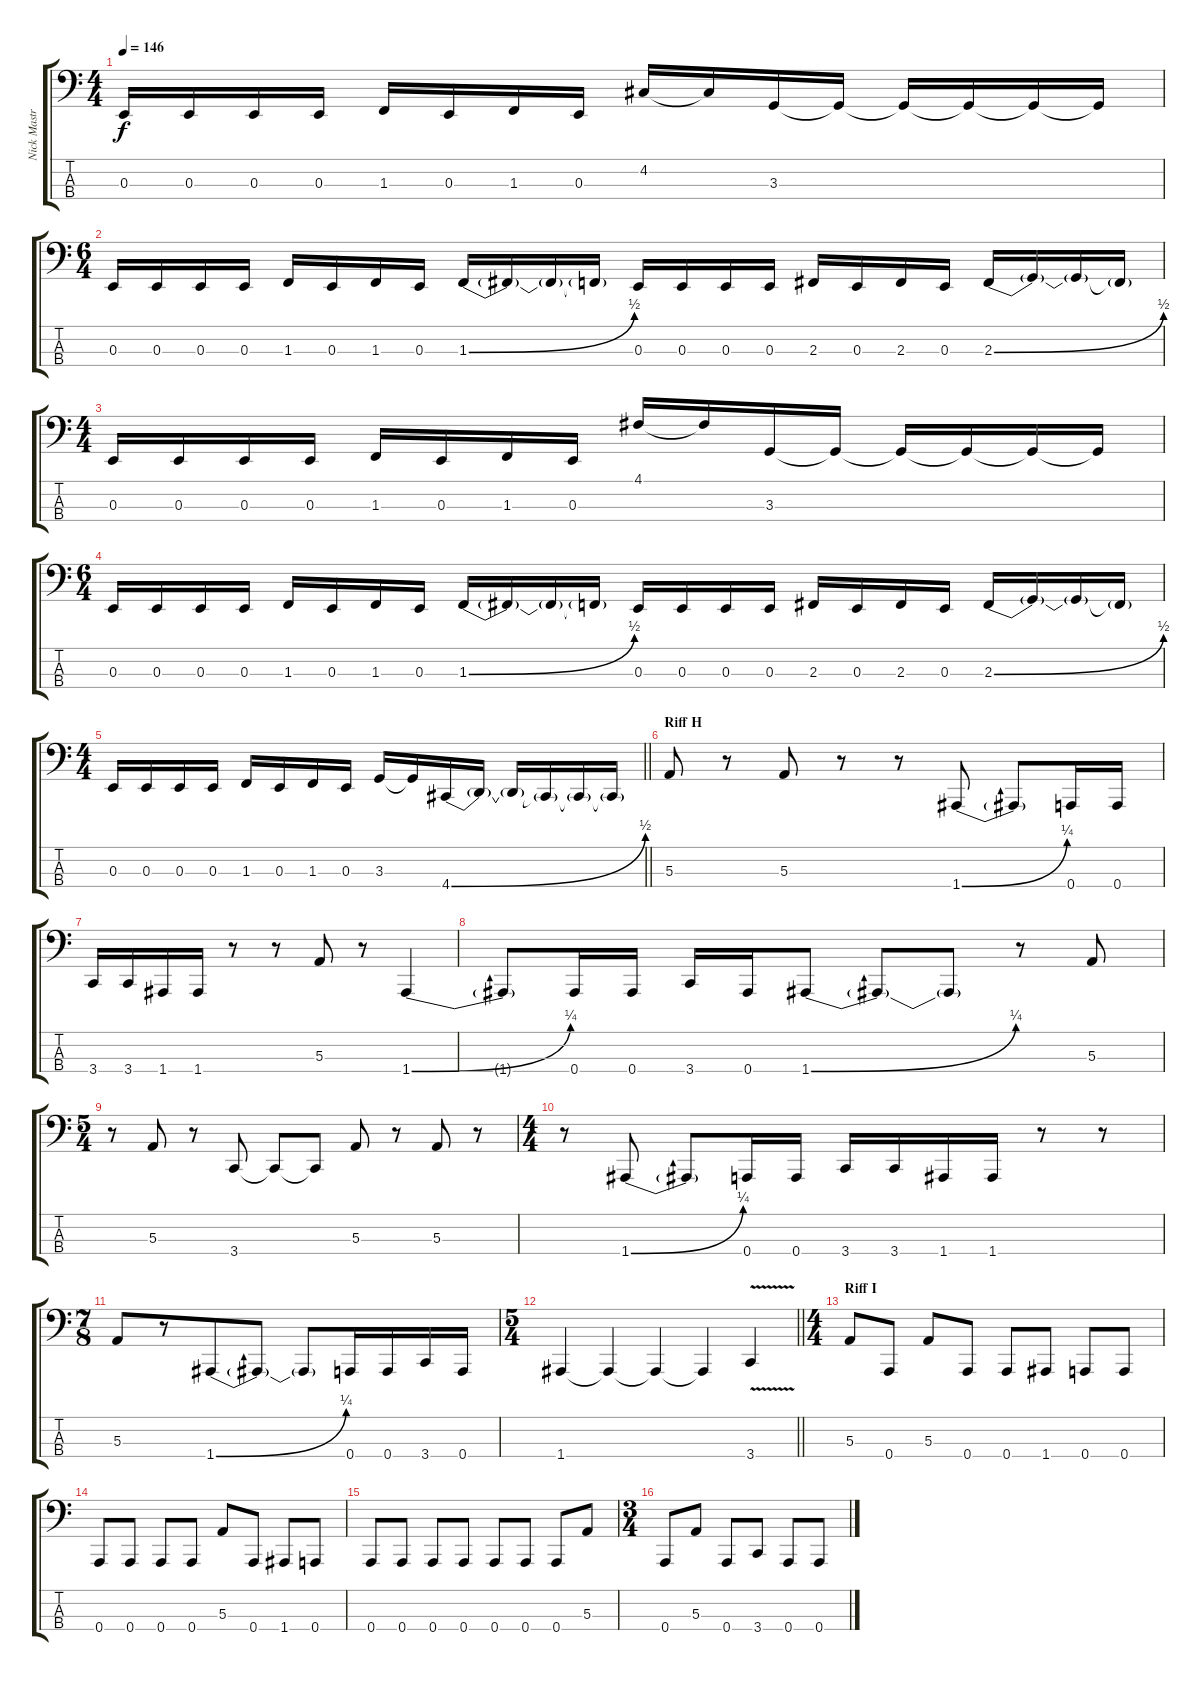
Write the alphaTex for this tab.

\track ("Nick Mastroianni " "Nick Mastr") {instrument electricbasspick}
\staff {score tabs}
\tuning (D2 A1 E1 A0) {hide}
\ts (4 4)
\tempo 146
\clef f4
\ks c
0.3.16{dy f} 0.3.16 0.3.16 0.3.16 1.3.16 0.3.16 1.3.16 0.3.16 4.2.16 4.2{t}.16 3.3.16 3.3{t}.16 3.3{t}.16 3.3{t}.16 3.3{t}.16 3.3{t}.16 |
\ts (6 4)
0.3.16 0.3.16 0.3.16 0.3.16 1.3.16 0.3.16 1.3.16 0.3.16 1.3{be (bend 0 0 60 2)}.16 1.3{t}.16 1.3{t}.16 1.3{t}.16 0.3.16 0.3.16 0.3.16 0.3.16 2.3.16 0.3.16 2.3.16 0.3.16 2.3{be (bend 0 0 60 2)}.16 2.3{t}.16 2.3{t}.16 2.3{t}.16 |
\ts (4 4)
0.3.16 0.3.16 0.3.16 0.3.16 1.3.16 0.3.16 1.3.16 0.3.16 4.1.16 4.1{t}.16 3.3.16 3.3{t}.16 3.3{t}.16 3.3{t}.16 3.3{t}.16 3.3{t}.16 |
\ts (6 4)
0.3.16 0.3.16 0.3.16 0.3.16 1.3.16 0.3.16 1.3.16 0.3.16 1.3{be (bend 0 0 60 2)}.16 1.3{t}.16 1.3{t}.16 1.3{t}.16 0.3.16 0.3.16 0.3.16 0.3.16 2.3.16 0.3.16 2.3.16 0.3.16 2.3{be (bend 0 0 60 2)}.16 2.3{t}.16 2.3{t}.16 2.3{t}.16 |
\ts (4 4)
\barLineRight lightlight
0.3.16 0.3.16 0.3.16 0.3.16 1.3.16 0.3.16 1.3.16 0.3.16 3.3.16 3.3{t}.16 4.4{be (bend 0 0 60 2)}.16 4.4{t}.16 4.4{t}.16 4.4{t}.16 4.4{t}.16 4.4{t}.16 |
\section ("" "Riff H")
5.3.8 r.8 5.3.8 r.8 r.8 1.4{be (bend 0 0 60 1)}.8 1.4{t}.8 0.4.16 0.4.16 |
3.4.16 3.4.16 1.4.16 1.4.16 r.8 r.8 5.3.8 r.8 1.4{be (bend 0 0 60 1)}.4 |
1.4{t}.8 0.4.16 0.4.16 3.4.16 0.4.16 1.4{be (bend 0 0 60 1)}.8 1.4{t}.8 1.4{t}.8 r.8 5.3.8 |
\ts (5 4)
r.8 5.3.8 r.8 3.4.8 3.4{t}.8 3.4{t}.8 5.3.8 r.8 5.3.8 r.8 |
\ts (4 4)
r.8 1.4{be (bend 0 0 60 1)}.8 1.4{t}.8 0.4.16 0.4.16 3.4.16 3.4.16 1.4.16 1.4.16 r.8 r.8 |
\ts (7 8)
5.3.8 r.8 1.4{be (bend 0 0 60 1)}.8 1.4{t}.8 1.4{t}.8 0.4.16 0.4.16 3.4.16 0.4.16 |
\ts (5 4)
\barLineRight lightlight
1.4.4 1.4{t}.4 1.4{t}.4 1.4{t}.4 3.4{v}.4 |
\ts (4 4)
\section ("" "Riff I")
5.3.8 0.4.8 5.3.8 0.4.8 0.4.8 1.4.8 0.4.8 0.4.8 |
0.4.8 0.4.8 0.4.8 0.4.8 5.3.8 0.4.8 1.4.8 0.4.8 |
0.4.8 0.4.8 0.4.8 0.4.8 0.4.8 0.4.8 0.4.8 5.3.8 |
\ts (3 4)
0.4.8 5.3.8 0.4.8 3.4.8 0.4.8 0.4.8
